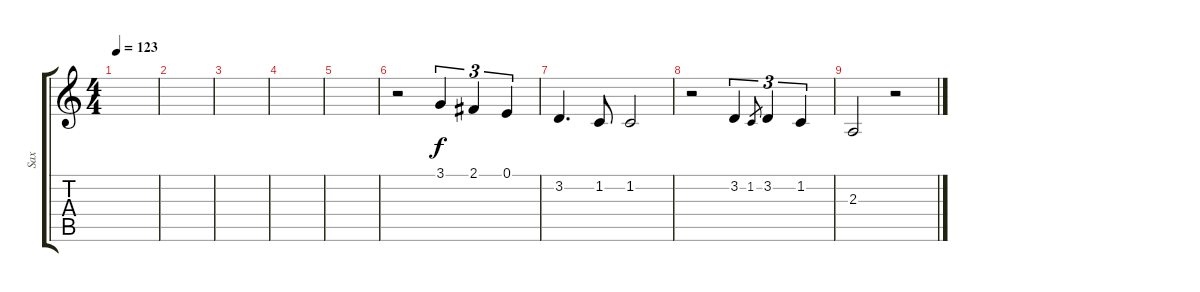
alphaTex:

\track ("Sax" "Sax") {instrument altosax}
\staff {score tabs}
\tuning (E4 B3 G3 D3 A2 E2) {hide}
\ts (4 4)
\tempo 123
\clef g2
\ks c
|
|
|
|
|
r.2 3.1.4{tu (3 2)} 2.1.4{tu (3 2)} 0.1.4{tu (3 2)} |
3.2.4{d} 1.2.8 1.2.2 |
r.2 3.2.4{tu (3 2)} 1.2.8{gr} 3.2.4{tu (3 2)} 1.2.4{tu (3 2)} |
2.3.2 r.2
